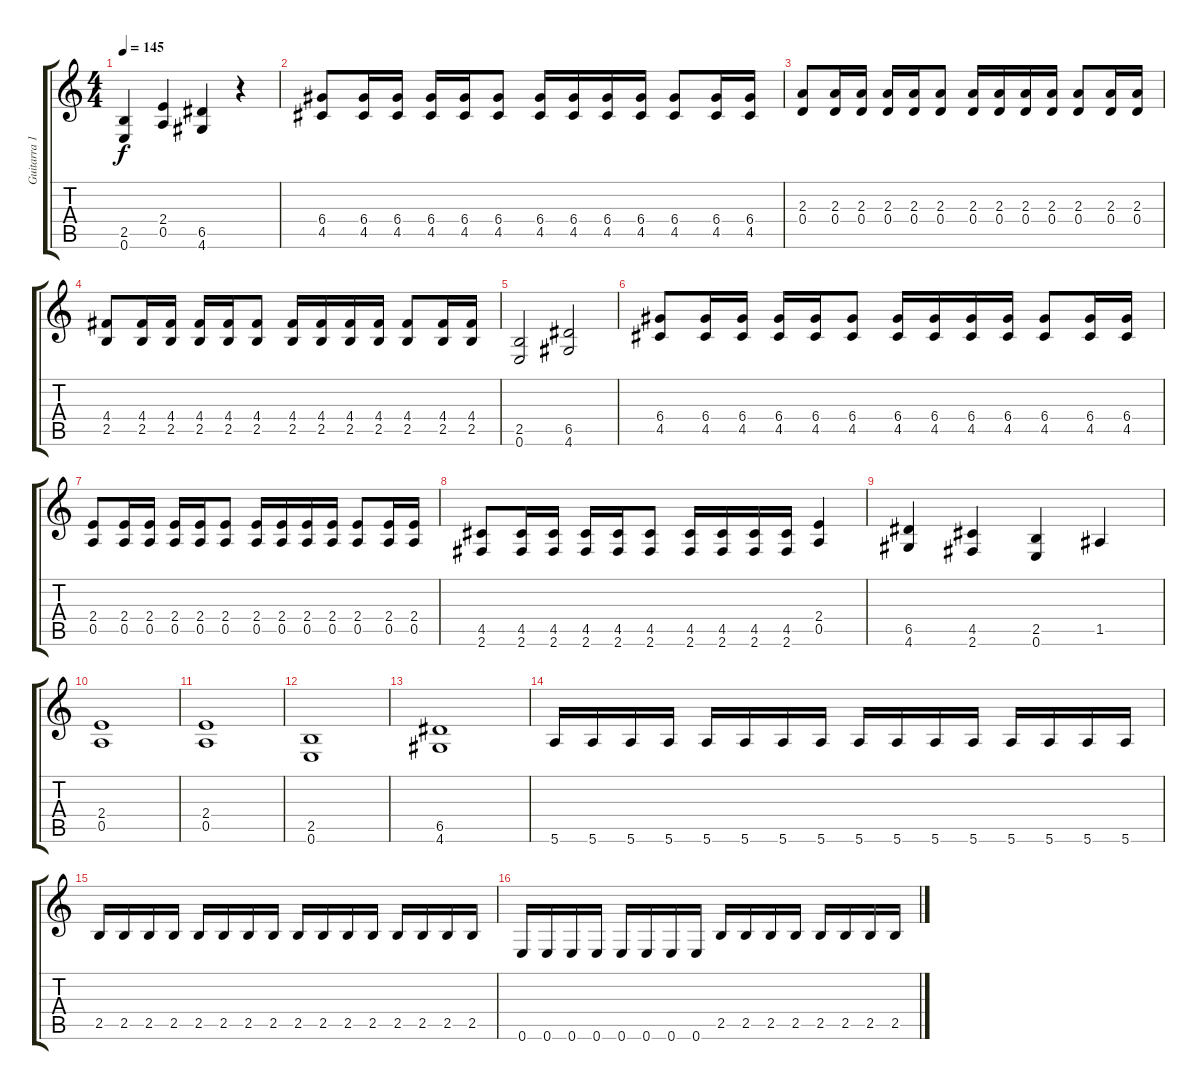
\track ("Guitarra 1" "Guitarra 1") {instrument distortionguitar}
\staff {score tabs}
\tuning (E4 B3 G3 D3 A2 E2) {hide}
\ts (4 4)
\tempo 145
\clef g2
\ks c
(2.5 0.6).4{dy f} (2.4 0.5).4 (6.5 4.6).4 r.4 |
(6.4 4.5).8 (6.4 4.5).16 (6.4 4.5).16 (6.4 4.5).16 (6.4 4.5).16 (6.4 4.5).8 (6.4 4.5).16 (6.4 4.5).16 (6.4 4.5).16 (6.4 4.5).16 (6.4 4.5).8 (6.4 4.5).16 (6.4 4.5).16 |
(2.3 0.4).8 (2.3 0.4).16 (2.3 0.4).16 (2.3 0.4).16 (2.3 0.4).16 (2.3 0.4).8 (2.3 0.4).16 (2.3 0.4).16 (2.3 0.4).16 (2.3 0.4).16 (2.3 0.4).8 (2.3 0.4).16 (2.3 0.4).16 |
(4.4 2.5).8 (4.4 2.5).16 (4.4 2.5).16 (4.4 2.5).16 (4.4 2.5).16 (4.4 2.5).8 (4.4 2.5).16 (4.4 2.5).16 (4.4 2.5).16 (4.4 2.5).16 (4.4 2.5).8 (4.4 2.5).16 (4.4 2.5).16 |
(2.5 0.6).2 (6.5 4.6).2 |
(6.4 4.5).8 (6.4 4.5).16 (6.4 4.5).16 (6.4 4.5).16 (6.4 4.5).16 (6.4 4.5).8 (6.4 4.5).16 (6.4 4.5).16 (6.4 4.5).16 (6.4 4.5).16 (6.4 4.5).8 (6.4 4.5).16 (6.4 4.5).16 |
(2.4 0.5).8 (2.4 0.5).16 (2.4 0.5).16 (2.4 0.5).16 (2.4 0.5).16 (2.4 0.5).8 (2.4 0.5).16 (2.4 0.5).16 (2.4 0.5).16 (2.4 0.5).16 (2.4 0.5).8 (2.4 0.5).16 (2.4 0.5).16 |
(4.5 2.6).8 (4.5 2.6).16 (4.5 2.6).16 (4.5 2.6).16 (4.5 2.6).16 (4.5 2.6).8 (4.5 2.6).16 (4.5 2.6).16 (4.5 2.6).16 (4.5 2.6).16 (2.4 0.5).4 |
(6.5 4.6).4 (4.5 2.6).4 (2.5 0.6).4 1.5.4 |
(2.4 0.5).1 |
(2.4 0.5).1 |
(2.5 0.6).1 |
(6.5 4.6).1 |
5.6.16 5.6.16 5.6.16 5.6.16 5.6.16 5.6.16 5.6.16 5.6.16 5.6.16 5.6.16 5.6.16 5.6.16 5.6.16 5.6.16 5.6.16 5.6.16 |
2.5.16 2.5.16 2.5.16 2.5.16 2.5.16 2.5.16 2.5.16 2.5.16 2.5.16 2.5.16 2.5.16 2.5.16 2.5.16 2.5.16 2.5.16 2.5.16 |
0.6.16 0.6.16 0.6.16 0.6.16 0.6.16 0.6.16 0.6.16 0.6.16 2.5.16 2.5.16 2.5.16 2.5.16 2.5.16 2.5.16 2.5.16 2.5.16
